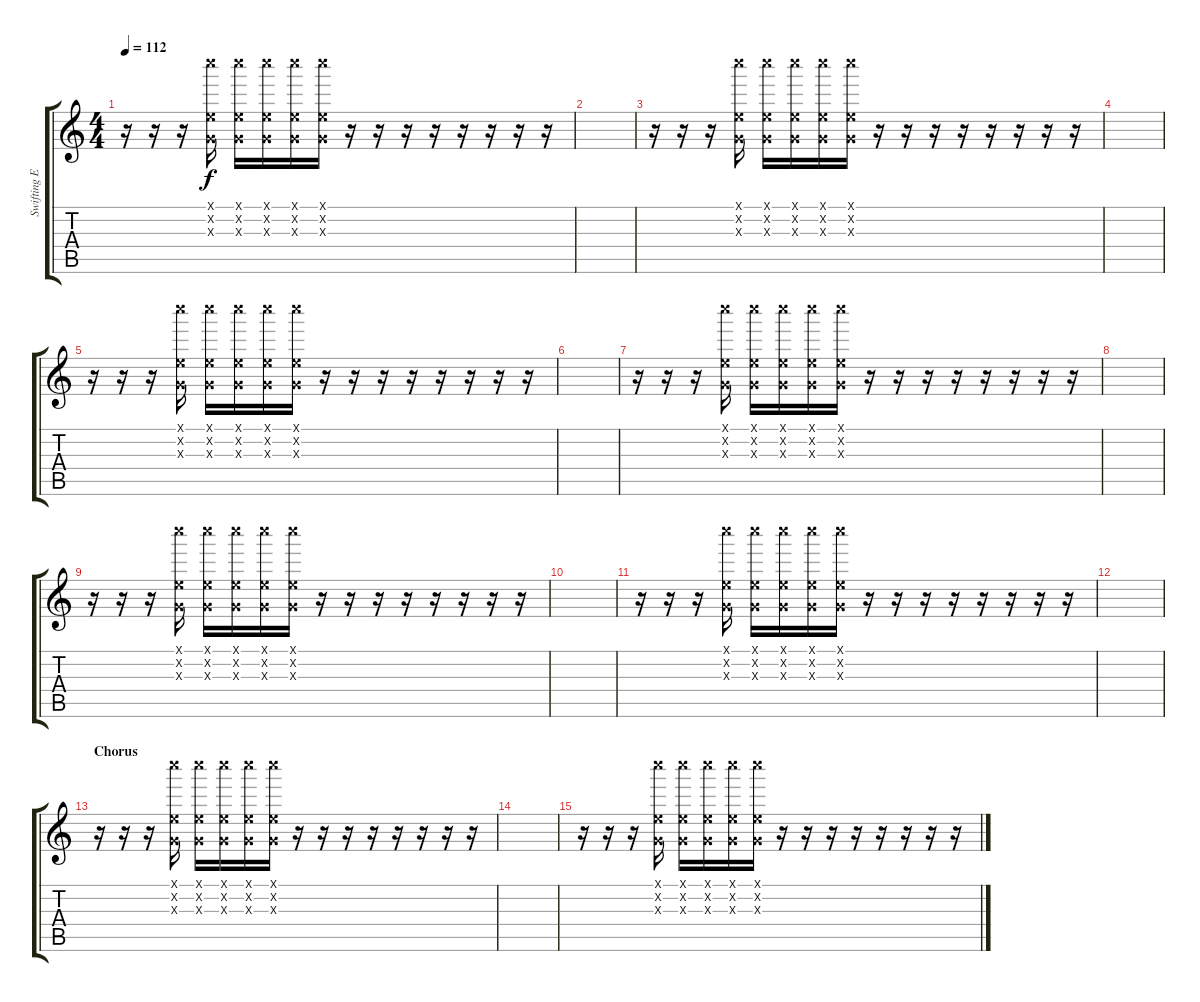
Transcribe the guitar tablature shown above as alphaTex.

\track ("Swifting Effect" "Swifting E") {instrument electricguitarmuted}
\staff {score tabs}
\tuning (E4 B3 G3 D3 A2 E2) {hide}
\ts (4 4)
\tempo 112
\clef g2
\ks c
r.16{dy f} r.16 r.16 (0.1{x} 25.2{x} 0.3{x}).16 (0.1{x} 25.2{x} 0.3{x}).16 (0.1{x} 25.2{x} 0.3{x}).16 (0.1{x} 25.2{x} 0.3{x}).16 (0.1{x} 25.2{x} 0.3{x}).16 r.16 r.16 r.16 r.16 r.16 r.16 r.16 r.16 |
|
r.16 r.16 r.16 (0.1{x} 25.2{x} 0.3{x}).16 (0.1{x} 25.2{x} 0.3{x}).16 (0.1{x} 25.2{x} 0.3{x}).16 (0.1{x} 25.2{x} 0.3{x}).16 (0.1{x} 25.2{x} 0.3{x}).16 r.16 r.16 r.16 r.16 r.16 r.16 r.16 r.16 |
|
r.16 r.16 r.16 (0.1{x} 25.2{x} 0.3{x}).16 (0.1{x} 25.2{x} 0.3{x}).16 (0.1{x} 25.2{x} 0.3{x}).16 (0.1{x} 25.2{x} 0.3{x}).16 (0.1{x} 25.2{x} 0.3{x}).16 r.16 r.16 r.16 r.16 r.16 r.16 r.16 r.16 |
|
r.16 r.16 r.16 (0.1{x} 25.2{x} 0.3{x}).16 (0.1{x} 25.2{x} 0.3{x}).16 (0.1{x} 25.2{x} 0.3{x}).16 (0.1{x} 25.2{x} 0.3{x}).16 (0.1{x} 25.2{x} 0.3{x}).16 r.16 r.16 r.16 r.16 r.16 r.16 r.16 r.16 |
|
r.16 r.16 r.16 (0.1{x} 25.2{x} 0.3{x}).16 (0.1{x} 25.2{x} 0.3{x}).16 (0.1{x} 25.2{x} 0.3{x}).16 (0.1{x} 25.2{x} 0.3{x}).16 (0.1{x} 25.2{x} 0.3{x}).16 r.16 r.16 r.16 r.16 r.16 r.16 r.16 r.16 |
|
r.16 r.16 r.16 (0.1{x} 25.2{x} 0.3{x}).16 (0.1{x} 25.2{x} 0.3{x}).16 (0.1{x} 25.2{x} 0.3{x}).16 (0.1{x} 25.2{x} 0.3{x}).16 (0.1{x} 25.2{x} 0.3{x}).16 r.16 r.16 r.16 r.16 r.16 r.16 r.16 r.16 |
|
\section ("" "Chorus")
r.16 r.16 r.16 (0.1{x} 25.2{x} 0.3{x}).16 (0.1{x} 25.2{x} 0.3{x}).16 (0.1{x} 25.2{x} 0.3{x}).16 (0.1{x} 25.2{x} 0.3{x}).16 (0.1{x} 25.2{x} 0.3{x}).16 r.16 r.16 r.16 r.16 r.16 r.16 r.16 r.16 |
|
r.16 r.16 r.16 (0.1{x} 25.2{x} 0.3{x}).16 (0.1{x} 25.2{x} 0.3{x}).16 (0.1{x} 25.2{x} 0.3{x}).16 (0.1{x} 25.2{x} 0.3{x}).16 (0.1{x} 25.2{x} 0.3{x}).16 r.16 r.16 r.16 r.16 r.16 r.16 r.16 r.16
